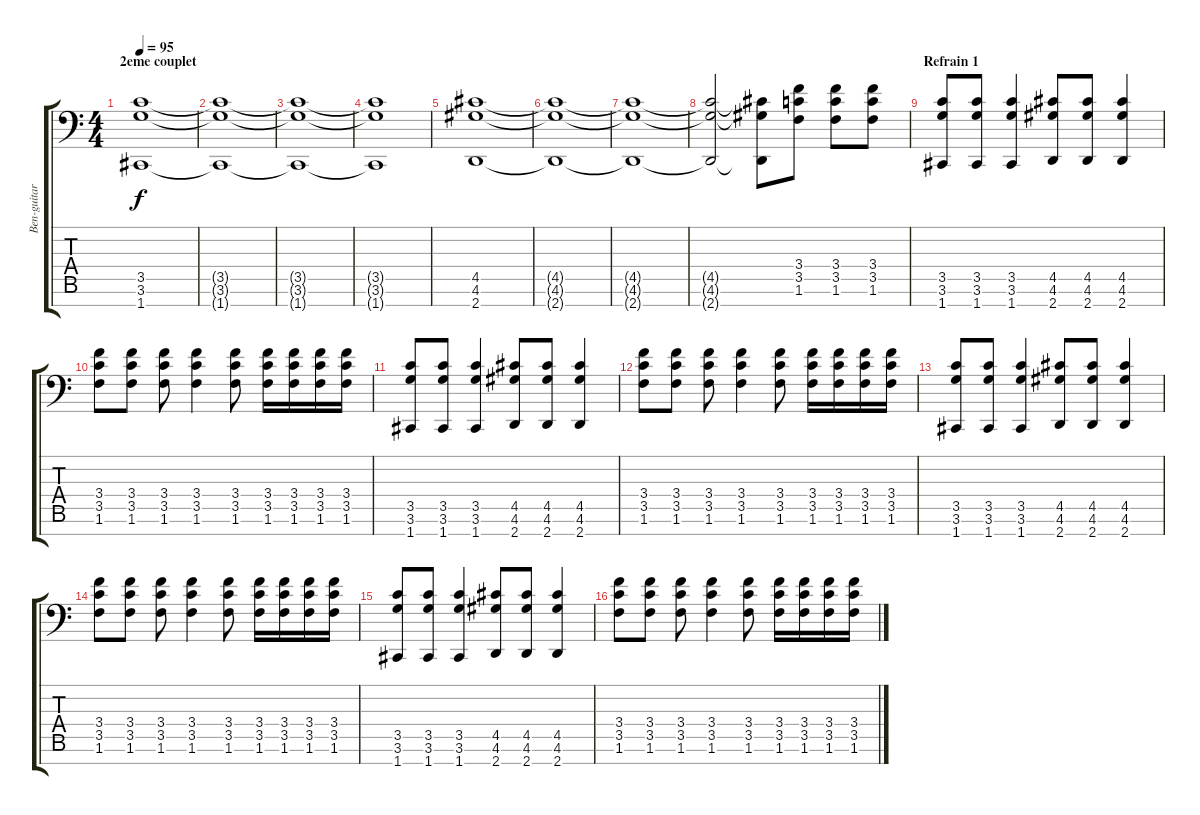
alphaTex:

\track ("Ben-guitare" "Ben-guitar") {instrument distortionguitar}
\staff {score tabs}
\tuning (E4 B3 G3 D3 A2 E2 C-1) {hide}
\ts (4 4)
\section ("" "2eme couplet")
\tempo 95
\clef f4
\ks c
(3.5{t} 3.6{t} 1.7{t}).1{dy f} |
(3.5{t} 3.6{t} 1.7{t}).1 |
(3.5{t} 3.6{t} 1.7{t}).1 |
(3.5{t} 3.6{t} 1.7{t}).1 |
(4.5 4.6 2.7).1 |
(4.5{t} 4.6{t} 2.7{t}).1 |
(4.5{t} 4.6{t} 2.7{t}).1 |
(4.5{t} 4.6{t} 2.7{t}).2 (4.5{t} 4.6{t} 2.7{t}).8 (3.4 3.5 1.6).8{volume 13} (3.4 3.5 1.6).8 (3.4 3.5 1.6).8 |
\section ("" "Refrain 1")
(3.5 3.6 1.7).8{volume 10} (3.5 3.6 1.7).8 (3.5 3.6 1.7).4 (4.5 4.6 2.7).8 (4.5 4.6 2.7).8 (4.5 4.6 2.7).4 |
(3.4 3.5 1.6).8 (3.4 3.5 1.6).8 (3.4 3.5 1.6).8 (3.4 3.5 1.6).4 (3.4 3.5 1.6).8 (3.4 3.5 1.6).16 (3.4 3.5 1.6).16 (3.4 3.5 1.6).16 (3.4 3.5 1.6).16 |
(3.5 3.6 1.7).8{volume 10} (3.5 3.6 1.7).8 (3.5 3.6 1.7).4 (4.5 4.6 2.7).8 (4.5 4.6 2.7).8 (4.5 4.6 2.7).4 |
(3.4 3.5 1.6).8 (3.4 3.5 1.6).8 (3.4 3.5 1.6).8 (3.4 3.5 1.6).4 (3.4 3.5 1.6).8 (3.4 3.5 1.6).16 (3.4 3.5 1.6).16 (3.4 3.5 1.6).16 (3.4 3.5 1.6).16 |
(3.5 3.6 1.7).8{volume 10} (3.5 3.6 1.7).8 (3.5 3.6 1.7).4 (4.5 4.6 2.7).8 (4.5 4.6 2.7).8 (4.5 4.6 2.7).4 |
(3.4 3.5 1.6).8 (3.4 3.5 1.6).8 (3.4 3.5 1.6).8 (3.4 3.5 1.6).4 (3.4 3.5 1.6).8 (3.4 3.5 1.6).16 (3.4 3.5 1.6).16 (3.4 3.5 1.6).16 (3.4 3.5 1.6).16 |
(3.5 3.6 1.7).8{volume 10} (3.5 3.6 1.7).8 (3.5 3.6 1.7).4 (4.5 4.6 2.7).8 (4.5 4.6 2.7).8 (4.5 4.6 2.7).4 |
(3.4 3.5 1.6).8 (3.4 3.5 1.6).8 (3.4 3.5 1.6).8 (3.4 3.5 1.6).4 (3.4 3.5 1.6).8 (3.4 3.5 1.6).16 (3.4 3.5 1.6).16 (3.4 3.5 1.6).16 (3.4 3.5 1.6).16
